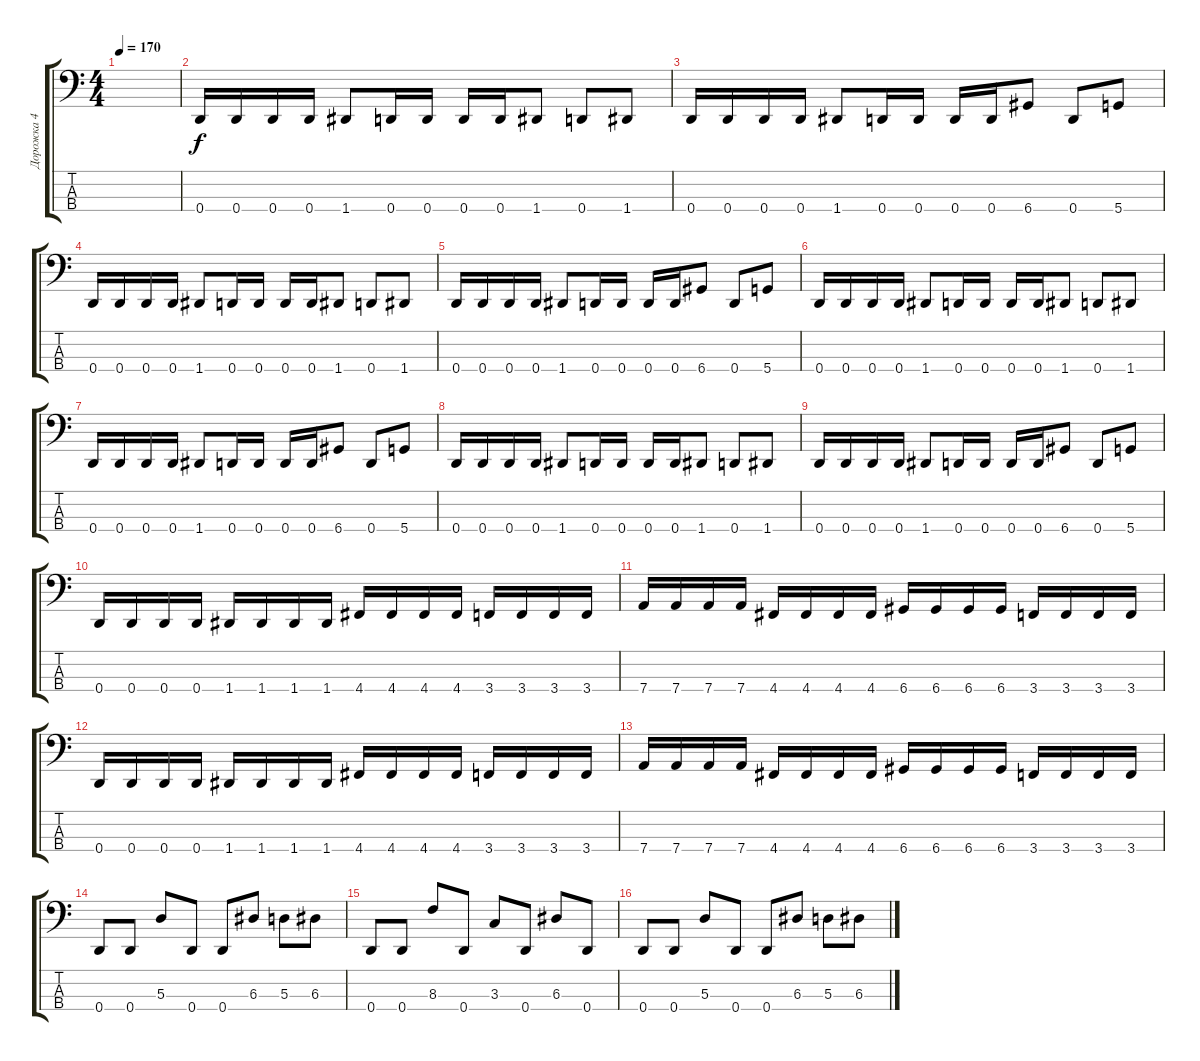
\track ("Дорожка 4" "Дорожка 4") {instrument electricbasspick}
\staff {score tabs}
\tuning (G2 D2 A1 D1) {hide}
\ts (4 4)
\tempo 170
\clef f4
\ks c
|
0.4.16 0.4.16 0.4.16 0.4.16 1.4.8 0.4.16 0.4.16 0.4.16 0.4.16 1.4.8 0.4.8 1.4.8 |
0.4.16 0.4.16 0.4.16 0.4.16 1.4.8 0.4.16 0.4.16 0.4.16 0.4.16 6.4.8 0.4.8 5.4.8 |
0.4.16 0.4.16 0.4.16 0.4.16 1.4.8 0.4.16 0.4.16 0.4.16 0.4.16 1.4.8 0.4.8 1.4.8 |
0.4.16 0.4.16 0.4.16 0.4.16 1.4.8 0.4.16 0.4.16 0.4.16 0.4.16 6.4.8 0.4.8 5.4.8 |
0.4.16 0.4.16 0.4.16 0.4.16 1.4.8 0.4.16 0.4.16 0.4.16 0.4.16 1.4.8 0.4.8 1.4.8 |
0.4.16 0.4.16 0.4.16 0.4.16 1.4.8 0.4.16 0.4.16 0.4.16 0.4.16 6.4.8 0.4.8 5.4.8 |
0.4.16 0.4.16 0.4.16 0.4.16 1.4.8 0.4.16 0.4.16 0.4.16 0.4.16 1.4.8 0.4.8 1.4.8 |
0.4.16 0.4.16 0.4.16 0.4.16 1.4.8 0.4.16 0.4.16 0.4.16 0.4.16 6.4.8 0.4.8 5.4.8 |
0.4.16 0.4.16 0.4.16 0.4.16 1.4.16 1.4.16 1.4.16 1.4.16 4.4.16 4.4.16 4.4.16 4.4.16 3.4.16 3.4.16 3.4.16 3.4.16 |
7.4.16 7.4.16 7.4.16 7.4.16 4.4.16 4.4.16 4.4.16 4.4.16 6.4.16 6.4.16 6.4.16 6.4.16 3.4.16 3.4.16 3.4.16 3.4.16 |
0.4.16 0.4.16 0.4.16 0.4.16 1.4.16 1.4.16 1.4.16 1.4.16 4.4.16 4.4.16 4.4.16 4.4.16 3.4.16 3.4.16 3.4.16 3.4.16 |
7.4.16 7.4.16 7.4.16 7.4.16 4.4.16 4.4.16 4.4.16 4.4.16 6.4.16 6.4.16 6.4.16 6.4.16 3.4.16 3.4.16 3.4.16 3.4.16 |
0.4.8 0.4.8 5.3.8 0.4.8 0.4.8 6.3.8 5.3.8 6.3.8 |
0.4.8 0.4.8 8.3.8 0.4.8 3.3.8 0.4.8 6.3.8 0.4.8 |
0.4.8 0.4.8 5.3.8 0.4.8 0.4.8 6.3.8 5.3.8 6.3.8
